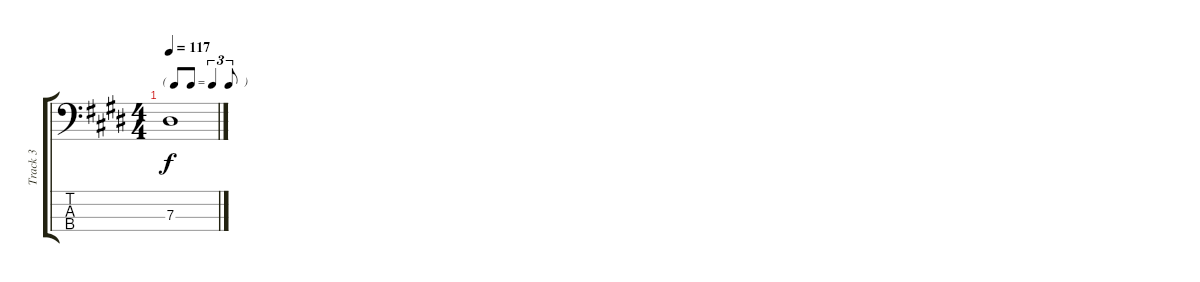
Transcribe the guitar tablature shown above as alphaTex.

\track ("Track 3" "Track 3") {instrument electricbassfinger}
\staff {score tabs}
\tuning (Gb2 Db2 Ab1 Eb1) {hide}
\ts (4 4)
\tf triplet8th
\tempo 117
\clef f4
\ks e
7.3{t}.1{dy f}
